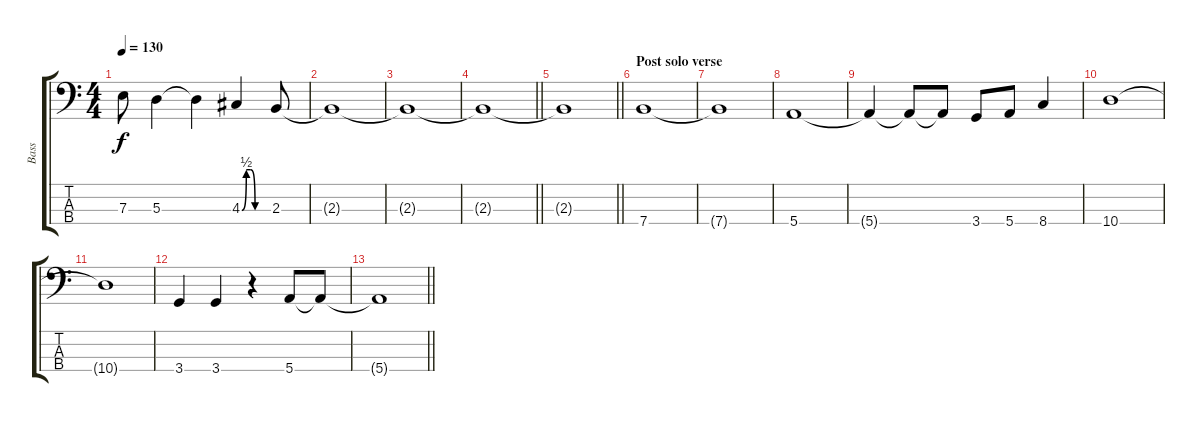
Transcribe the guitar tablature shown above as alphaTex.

\track ("Bass" "Bass") {instrument electricbassfinger}
\staff {score tabs}
\tuning (G2 D2 A1 E1) {hide}
\ts (4 4)
\tempo 130
\clef f4
\ks c
7.3.8{dy f} 5.3.4 5.3{t}.4 4.3{be (custom 0 0 10 2 20 2 30 0 60 0)}.4 2.3.8 |
2.3{t}.1 |
2.3{t}.1 |
\barLineRight lightlight
2.3{t}.1 |
\barLineRight lightlight
2.3{t}.1 |
\section ("" "Post solo verse")
7.4.1 |
7.4{t}.1 |
5.4.1 |
5.4{t}.4 5.4{t}.8 5.4{t}.8 3.4.8 5.4.8 8.4.4 |
10.4.1 |
10.4{t}.1 |
3.4.4 3.4.4 r.4 5.4.8 5.4{t}.8 |
\barLineRight lightlight
5.4{t}.1
